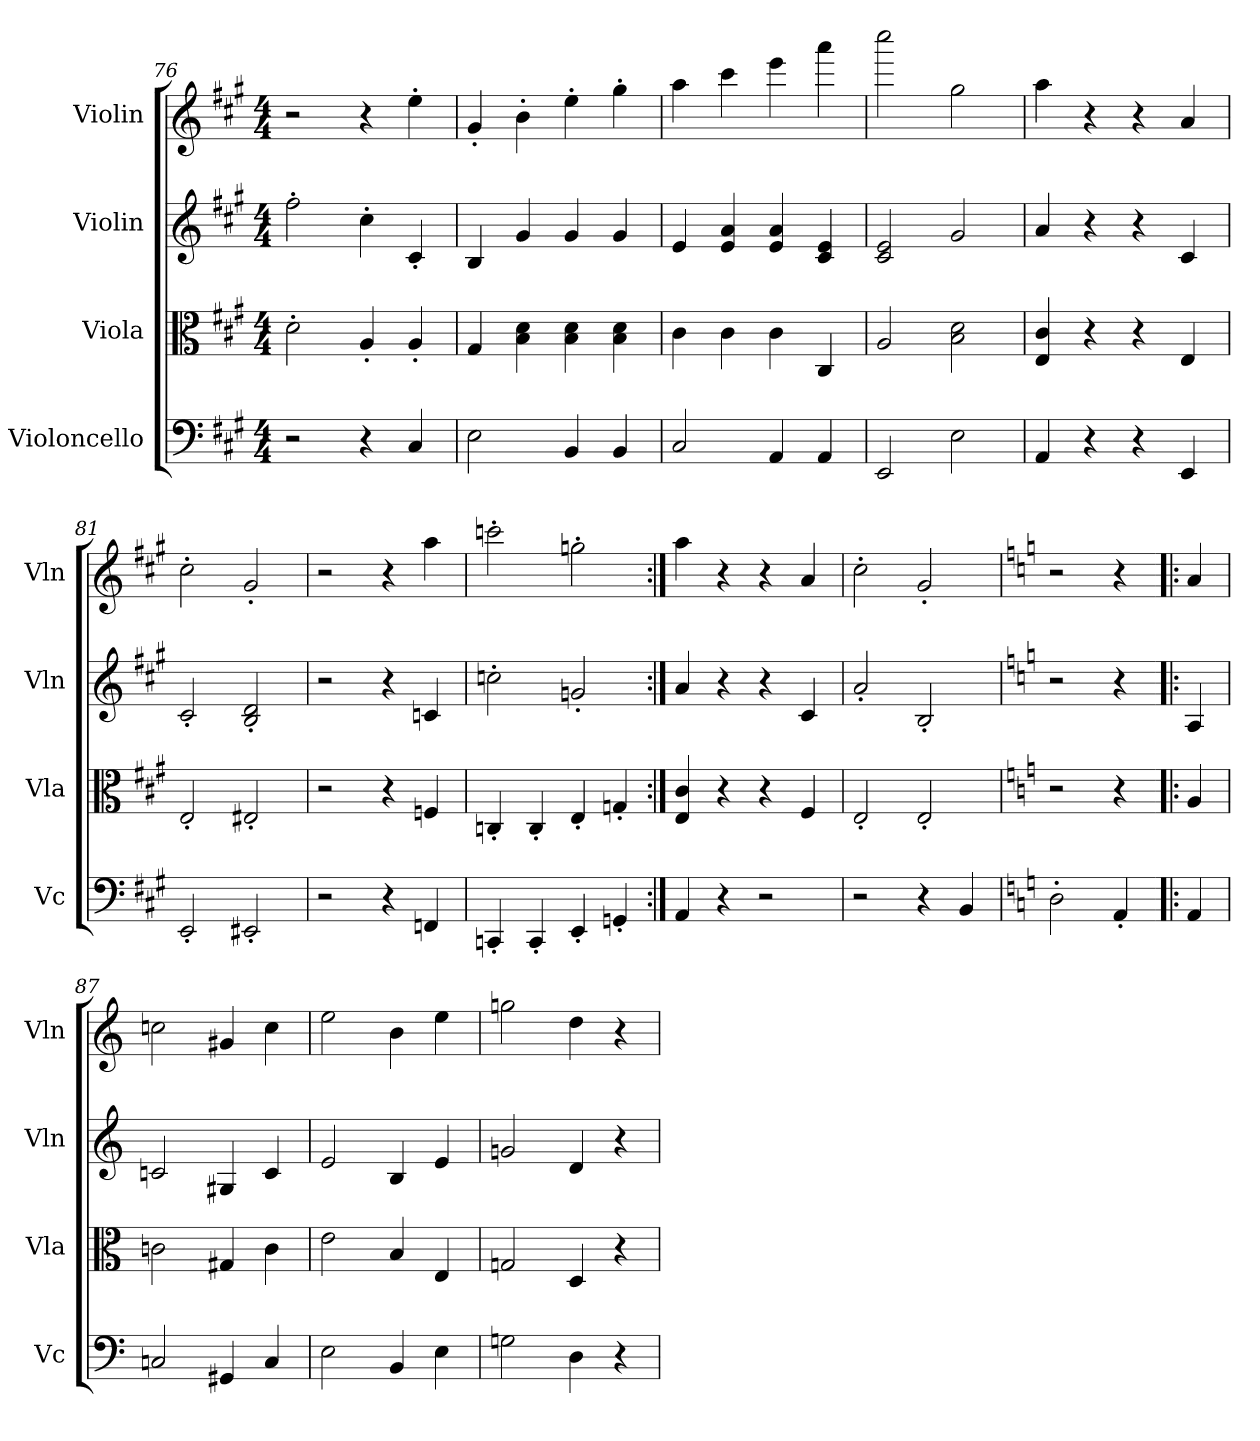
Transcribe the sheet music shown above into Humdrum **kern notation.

**kern	**kern	**kern	**kern
*part4	*part3	*part2	*part1
*staff4	*staff3	*staff2	*staff1
*I"Violoncello	*I"Viola	*I"Violin	*I"Violin
*I'Vc	*I'Vla	*I'Vln	*I'Vln
*clefF4	*clefC3	*clefG2	*clefG2
*k[f#c#g#]	*k[f#c#g#]	*k[f#c#g#]	*k[f#c#g#]
*M4/4	*M4/4	*M4/4	*M4/4
=76	=76	=76	=76
2r	2d'\	2ff#'\	2r
4r	4A'/	4cc#'\	4r
4C#/	4A'/	4c#'/	4ee'\
=77	=77	=77	=77
2E\	4G#/	4B/	4g#'/
.	4B\ 4d\	4g#/	4b'\
4BB/	4B\ 4d\	4g#/	4ee'\
4BB/	4B\ 4d\	4g#/	4gg#'\
=78	=78	=78	=78
2C#/	4c#\	4e/	4aa\
.	4c#\	4e/ 4a/	4ccc#\
4AA/	4c#\	4e/ 4a/	4eee\
4AA/	4C#/	4c#/ 4e/	4aaa\
=79	=79	=79	=79
2EE/	2A/	2c#/ 2e/	2cccc#\
2E\	2B\ 2d\	2g#/	2gg#\
=80	=80	=80	=80
4AA/	4E/ 4c#/	4a/	4aa\
4r	4r	4r	4r
4r	4r	4r	4r
4EE/	4E/	4c#/	4a/
=81	=81	=81	=81
2EE'/	2E'/	2c#'/	2cc#'\
2EE#X'/	2E#X'/	2B'/ 2d'/	2g#'/
=82	=82	=82	=82
2r	2r	2r	2r
4r	4r	4r	4r
4FFn/	4Fn/	4cn/	4aa\
=83	=83	=83	=83
4CCn'/	4Cn'/	2ccn'\	2cccn'\
4CC'/	4C'/	.	.
4EE'/	4E'/	2gn'/	2ggn'\
4GGn'/	4Gn'/	.	.
=84:|!	=84:|!	=84:|!	=84:|!
4AA/	4E/ 4c#/	4a/	4aa\
4r	4r	4r	4r
2r	4r	4r	4r
.	4F#/	4c#/	4a/
=85	=85	=85	=85
2r	2E'/	2a'/	2cc#'\
4r	2E'/	2B'/	2g#'/
4BB/	.	.	.
=86	=86	=86	=86
*k[]	*k[]	*k[]	*k[]
2D'\	2r	2r	2r
4AA'/	4r	4r	4r
=!|:	=!|:	=!|:	=!|:
4AA/	4A/	4A/	4a/
=87	=87	=87	=87
2Cn/	2cn\	2cn/	2ccn\
4GG#X/	4G#X/	4G#X/	4g#X/
4C/	4c\	4c/	4cc\
=88	=88	=88	=88
2E\	2e\	2e/	2ee\
4BB/	4B/	4B/	4b\
4E\	4E/	4e/	4ee\
=89	=89	=89	=89
2Gn\	2Gn/	2gn/	2ggn\
4D\	4D/	4d/	4dd\
4r	4r	4r	4r
=	=	=	=
*-	*-	*-	*-
